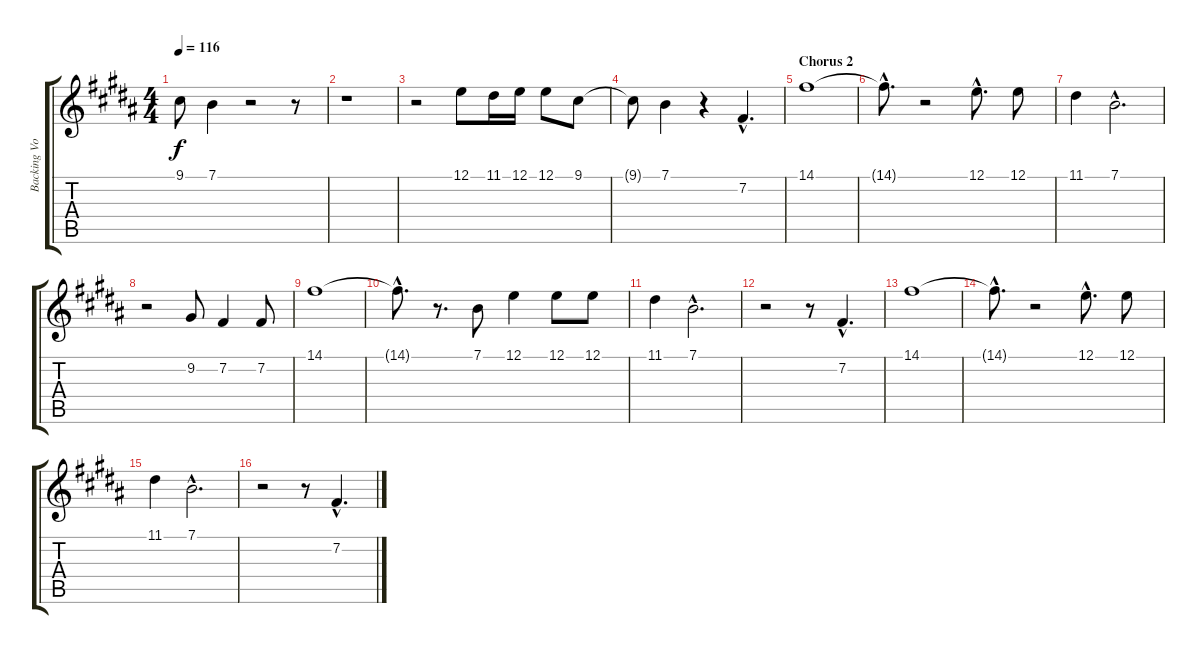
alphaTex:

\track ("Backing Vocals" "Backing Vo") {instrument stringensemble1}
\staff {score tabs}
\tuning (E4 B3 G3 D3 A2 E2) {hide}
\ts (4 4)
\tempo 116
\clef g2
\ks b
9.1{t}.8{dy f} 7.1.4 r.2 r.8 |
r.1 |
r.2 12.1.8 11.1.16 12.1.16 12.1.8 9.1.8 |
9.1{t}.8 7.1.4 r.4 7.2{hac}.4{d} |
\section ("" "Chorus 2")
14.1.1{volume 13} |
14.1{hac t}.8{d} r.2 12.1{hac}.8{d} 12.1.8 |
11.1.4 7.1{hac}.2{d} |
r.2 9.2.8 7.2.4 7.2.8 |
14.1.1 |
14.1{hac t}.8{d} r.8{d} 7.1.8 12.1.4 12.1.8 12.1.8 |
11.1.4 7.1{hac}.2{d} |
r.2 r.8 7.2{hac}.4{d} |
14.1.1 |
14.1{hac t}.8{d} r.2 12.1{hac}.8{d} 12.1.8 |
11.1.4 7.1{hac}.2{d} |
r.2 r.8 7.2{hac}.4{d}
